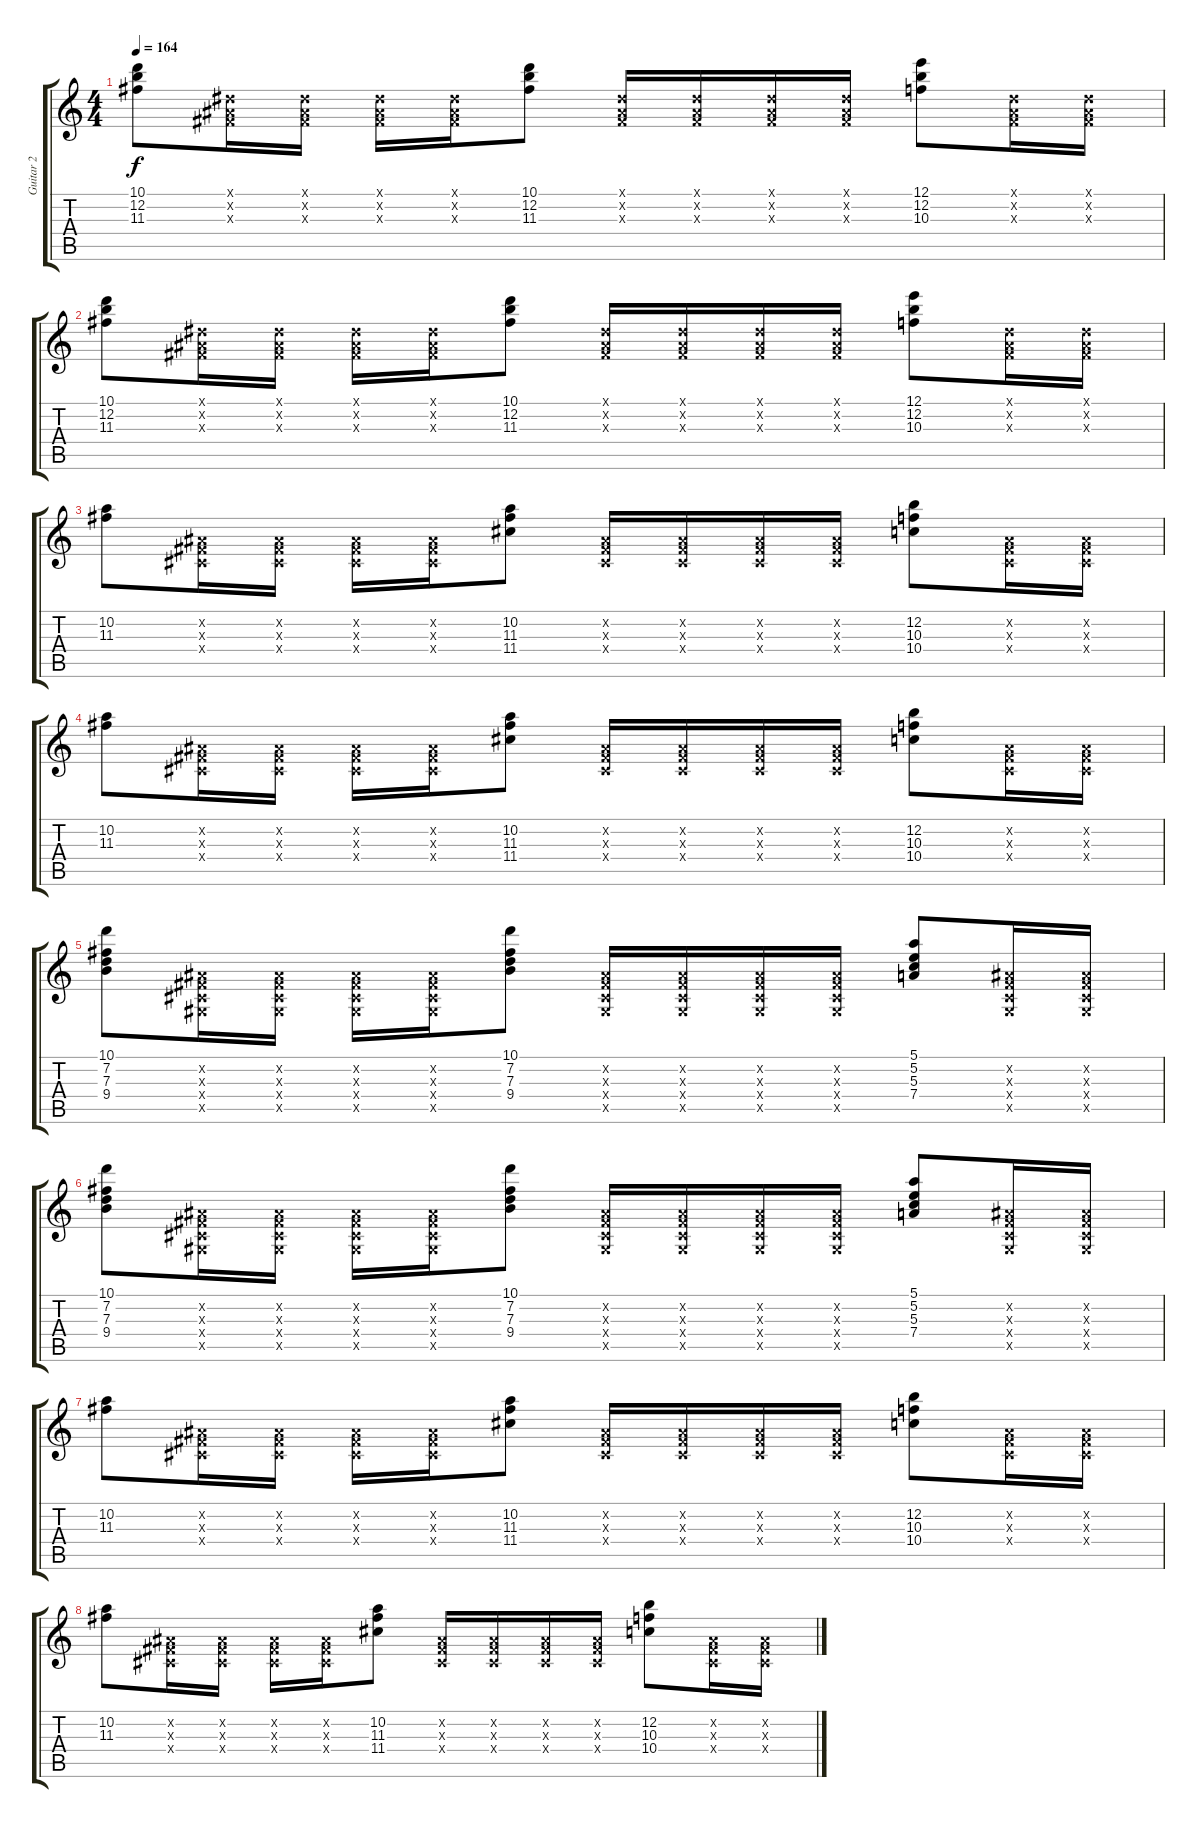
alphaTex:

\track ("Guitar 2" "Guitar 2") {instrument distortionguitar}
\staff {score tabs}
\tuning (E4 B3 G3 D3 A2 E2) {hide}
\ts (4 4)
\tempo 164
\clef g2
\ks c
(10.1 12.2 11.3).8{dy f} (-1.1{x} -1.2{x} -1.3{x}).16 (-1.1{x} -1.2{x} -1.3{x}).16 (-1.1{x} -1.2{x} -1.3{x}).16 (-1.1{x} -1.2{x} -1.3{x}).16 (10.1 12.2 11.3).8 (-1.1{x} -1.2{x} -1.3{x}).16 (-1.1{x} -1.2{x} -1.3{x}).16 (-1.1{x} -1.2{x} -1.3{x}).16 (-1.1{x} -1.2{x} -1.3{x}).16 (12.1 12.2 10.3).8 (-1.1{x} -1.2{x} -1.3{x}).16 (-1.1{x} -1.2{x} -1.3{x}).16 |
(10.1 12.2 11.3).8 (-1.1{x} -1.2{x} -1.3{x}).16 (-1.1{x} -1.2{x} -1.3{x}).16 (-1.1{x} -1.2{x} -1.3{x}).16 (-1.1{x} -1.2{x} -1.3{x}).16 (10.1 12.2 11.3).8 (-1.1{x} -1.2{x} -1.3{x}).16 (-1.1{x} -1.2{x} -1.3{x}).16 (-1.1{x} -1.2{x} -1.3{x}).16 (-1.1{x} -1.2{x} -1.3{x}).16 (12.1 12.2 10.3).8 (-1.1{x} -1.2{x} -1.3{x}).16 (-1.1{x} -1.2{x} -1.3{x}).16 |
(10.2 11.3).8 (-1.2{x} -1.3{x} -1.4{x}).16 (-1.2{x} -1.3{x} -1.4{x}).16 (-1.2{x} -1.3{x} -1.4{x}).16 (-1.2{x} -1.3{x} -1.4{x}).16 (10.2 11.3 11.4).8 (-1.2{x} -1.3{x} -1.4{x}).16 (-1.2{x} -1.3{x} -1.4{x}).16 (-1.2{x} -1.3{x} -1.4{x}).16 (-1.2{x} -1.3{x} -1.4{x}).16 (12.2 10.3 10.4).8 (-1.2{x} -1.3{x} -1.4{x}).16 (-1.2{x} -1.3{x} -1.4{x}).16 |
(10.2 11.3).8 (-1.2{x} -1.3{x} -1.4{x}).16 (-1.2{x} -1.3{x} -1.4{x}).16 (-1.2{x} -1.3{x} -1.4{x}).16 (-1.2{x} -1.3{x} -1.4{x}).16 (10.2 11.3 11.4).8 (-1.2{x} -1.3{x} -1.4{x}).16 (-1.2{x} -1.3{x} -1.4{x}).16 (-1.2{x} -1.3{x} -1.4{x}).16 (-1.2{x} -1.3{x} -1.4{x}).16 (12.2 10.3 10.4).8 (-1.2{x} -1.3{x} -1.4{x}).16 (-1.2{x} -1.3{x} -1.4{x}).16 |
(10.1 7.2 7.3 9.4).8 (-1.2{x} -1.3{x} -1.4{x} -1.5{x}).16 (-1.2{x} -1.3{x} -1.4{x} -1.5{x}).16 (-1.2{x} -1.3{x} -1.4{x} -1.5{x}).16 (-1.2{x} -1.3{x} -1.4{x} -1.5{x}).16 (10.1 7.2 7.3 9.4).8 (-1.2{x} -1.3{x} -1.4{x} -1.5{x}).16 (-1.2{x} -1.3{x} -1.4{x} -1.5{x}).16 (-1.2{x} -1.3{x} -1.4{x} -1.5{x}).16 (-1.2{x} -1.3{x} -1.4{x} -1.5{x}).16 (5.1 5.2 5.3 7.4).8 (-1.2{x} -1.3{x} -1.4{x} -1.5{x}).16 (-1.2{x} -1.3{x} -1.4{x} -1.5{x}).16 |
(10.1 7.2 7.3 9.4).8 (-1.2{x} -1.3{x} -1.4{x} -1.5{x}).16 (-1.2{x} -1.3{x} -1.4{x} -1.5{x}).16 (-1.2{x} -1.3{x} -1.4{x} -1.5{x}).16 (-1.2{x} -1.3{x} -1.4{x} -1.5{x}).16 (10.1 7.2 7.3 9.4).8 (-1.2{x} -1.3{x} -1.4{x} -1.5{x}).16 (-1.2{x} -1.3{x} -1.4{x} -1.5{x}).16 (-1.2{x} -1.3{x} -1.4{x} -1.5{x}).16 (-1.2{x} -1.3{x} -1.4{x} -1.5{x}).16 (5.1 5.2 5.3 7.4).8 (-1.2{x} -1.3{x} -1.4{x} -1.5{x}).16 (-1.2{x} -1.3{x} -1.4{x} -1.5{x}).16 |
(10.2 11.3).8 (-1.2{x} -1.3{x} -1.4{x}).16 (-1.2{x} -1.3{x} -1.4{x}).16 (-1.2{x} -1.3{x} -1.4{x}).16 (-1.2{x} -1.3{x} -1.4{x}).16 (10.2 11.3 11.4).8 (-1.2{x} -1.3{x} -1.4{x}).16 (-1.2{x} -1.3{x} -1.4{x}).16 (-1.2{x} -1.3{x} -1.4{x}).16 (-1.2{x} -1.3{x} -1.4{x}).16 (12.2 10.3 10.4).8 (-1.2{x} -1.3{x} -1.4{x}).16 (-1.2{x} -1.3{x} -1.4{x}).16 |
(10.2 11.3).8 (-1.2{x} -1.3{x} -1.4{x}).16 (-1.2{x} -1.3{x} -1.4{x}).16 (-1.2{x} -1.3{x} -1.4{x}).16 (-1.2{x} -1.3{x} -1.4{x}).16 (10.2 11.3 11.4).8 (-1.2{x} -1.3{x} -1.4{x}).16 (-1.2{x} -1.3{x} -1.4{x}).16 (-1.2{x} -1.3{x} -1.4{x}).16 (-1.2{x} -1.3{x} -1.4{x}).16 (12.2 10.3 10.4).8 (-1.2{x} -1.3{x} -1.4{x}).16 (-1.2{x} -1.3{x} -1.4{x}).16
